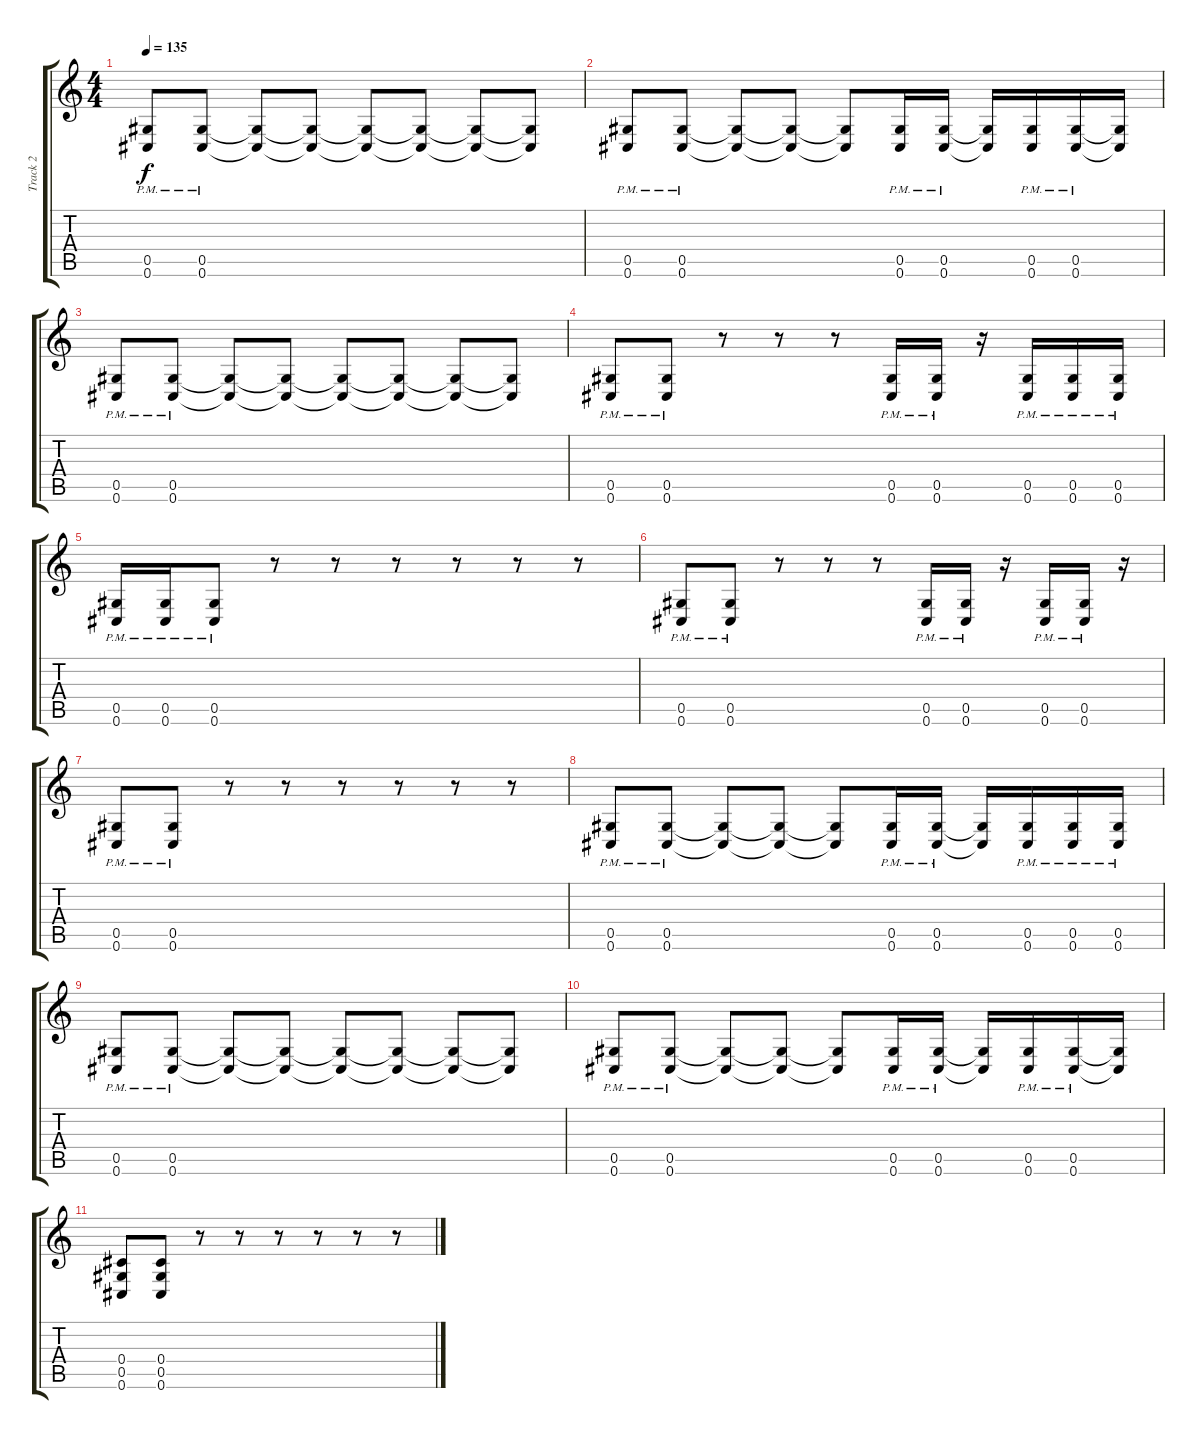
\track ("Track 2" "Track 2") {instrument distortionguitar}
\staff {score tabs}
\tuning (Eb4 Bb3 Gb3 Db3 Ab2 Db2) {hide}
\ts (4 4)
\tempo 135
\clef g2
\ks c
(0.5{pm} 0.6{pm}).8{dy f} (0.5{pm} 0.6{pm}).8 (0.5{t} 0.6{t}).8 (0.5{t} 0.6{t}).8 (0.5{t} 0.6{t}).8 (0.5{t} 0.6{t}).8 (0.5{t} 0.6{t}).8 (0.5{t} 0.6{t}).8 |
(0.5{pm} 0.6{pm}).8 (0.5{pm} 0.6{pm}).8 (0.5{t} 0.6{t}).8 (0.5{t} 0.6{t}).8 (0.5{t} 0.6{t}).8 (0.5{pm} 0.6{pm}).16 (0.5{pm} 0.6{pm}).16 (0.5{t} 0.6{t}).16 (0.5{pm} 0.6{pm}).16 (0.5{pm} 0.6{pm}).16 (0.5{t} 0.6{t}).16 |
(0.5{pm} 0.6{pm}).8 (0.5{pm} 0.6{pm}).8 (0.5{t} 0.6{t}).8 (0.5{t} 0.6{t}).8 (0.5{t} 0.6{t}).8 (0.5{t} 0.6{t}).8 (0.5{t} 0.6{t}).8 (0.5{t} 0.6{t}).8 |
(0.5{pm} 0.6{pm}).8 (0.5{pm} 0.6{pm}).8 r.8 r.8 r.8 (0.5{pm} 0.6{pm}).16 (0.5{pm} 0.6{pm}).16 r.16 (0.5{pm} 0.6{pm}).16 (0.5{pm} 0.6{pm}).16 (0.5{pm} 0.6{pm}).16 |
(0.5{pm} 0.6{pm}).16 (0.5{pm} 0.6{pm}).16 (0.5{pm} 0.6{pm}).8 r.8 r.8 r.8 r.8 r.8 r.8 |
(0.5{pm} 0.6{pm}).8 (0.5{pm} 0.6{pm}).8 r.8 r.8 r.8 (0.5{pm} 0.6{pm}).16 (0.5{pm} 0.6{pm}).16 r.16 (0.5{pm} 0.6{pm}).16 (0.5{pm} 0.6{pm}).16 r.16 |
(0.5{pm} 0.6{pm}).8 (0.5{pm} 0.6{pm}).8 r.8 r.8 r.8 r.8 r.8 r.8 |
(0.5{pm} 0.6{pm}).8 (0.5{pm} 0.6{pm}).8 (0.5{t} 0.6{t}).8 (0.5{t} 0.6{t}).8 (0.5{t} 0.6{t}).8 (0.5{pm} 0.6{pm}).16 (0.5{pm} 0.6{pm}).16 (0.5{t} 0.6{t}).16 (0.5{pm} 0.6{pm}).16 (0.5{pm} 0.6{pm}).16 (0.5{pm} 0.6{pm}).16 |
(0.5{pm} 0.6{pm}).8 (0.5{pm} 0.6{pm}).8 (0.5{t} 0.6{t}).8 (0.5{t} 0.6{t}).8 (0.5{t} 0.6{t}).8 (0.5{t} 0.6{t}).8 (0.5{t} 0.6{t}).8 (0.5{t} 0.6{t}).8 |
(0.5{pm} 0.6{pm}).8 (0.5{pm} 0.6{pm}).8 (0.5{t} 0.6{t}).8 (0.5{t} 0.6{t}).8 (0.5{t} 0.6{t}).8 (0.5{pm} 0.6{pm}).16 (0.5{pm} 0.6{pm}).16 (0.5{t} 0.6{t}).16 (0.5{pm} 0.6{pm}).16 (0.5{pm} 0.6{pm}).16 (0.5{t} 0.6{t}).16 |
(0.4 0.5 0.6).8 (0.4 0.5 0.6).8 r.8 r.8 r.8 r.8 r.8 r.8
